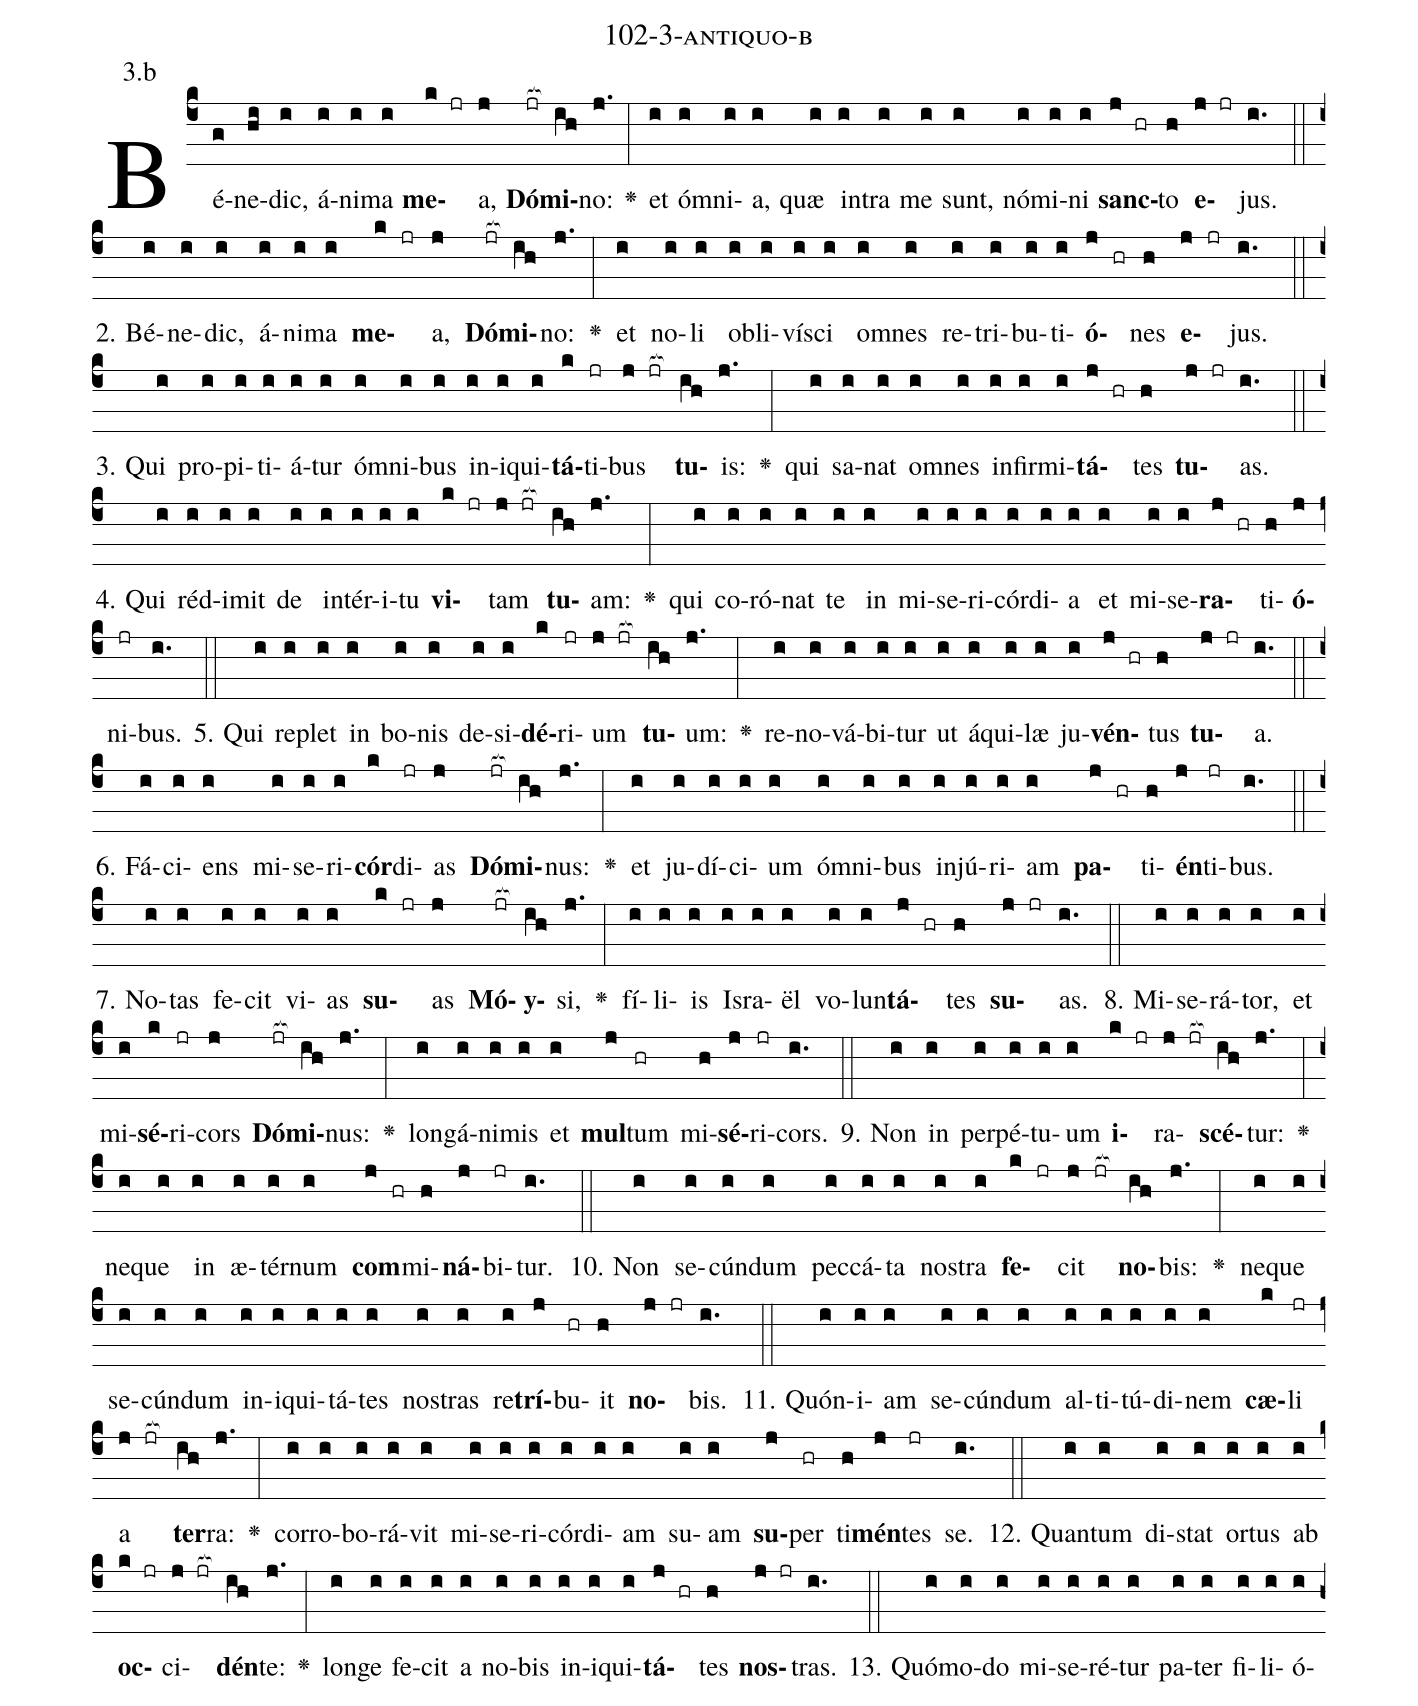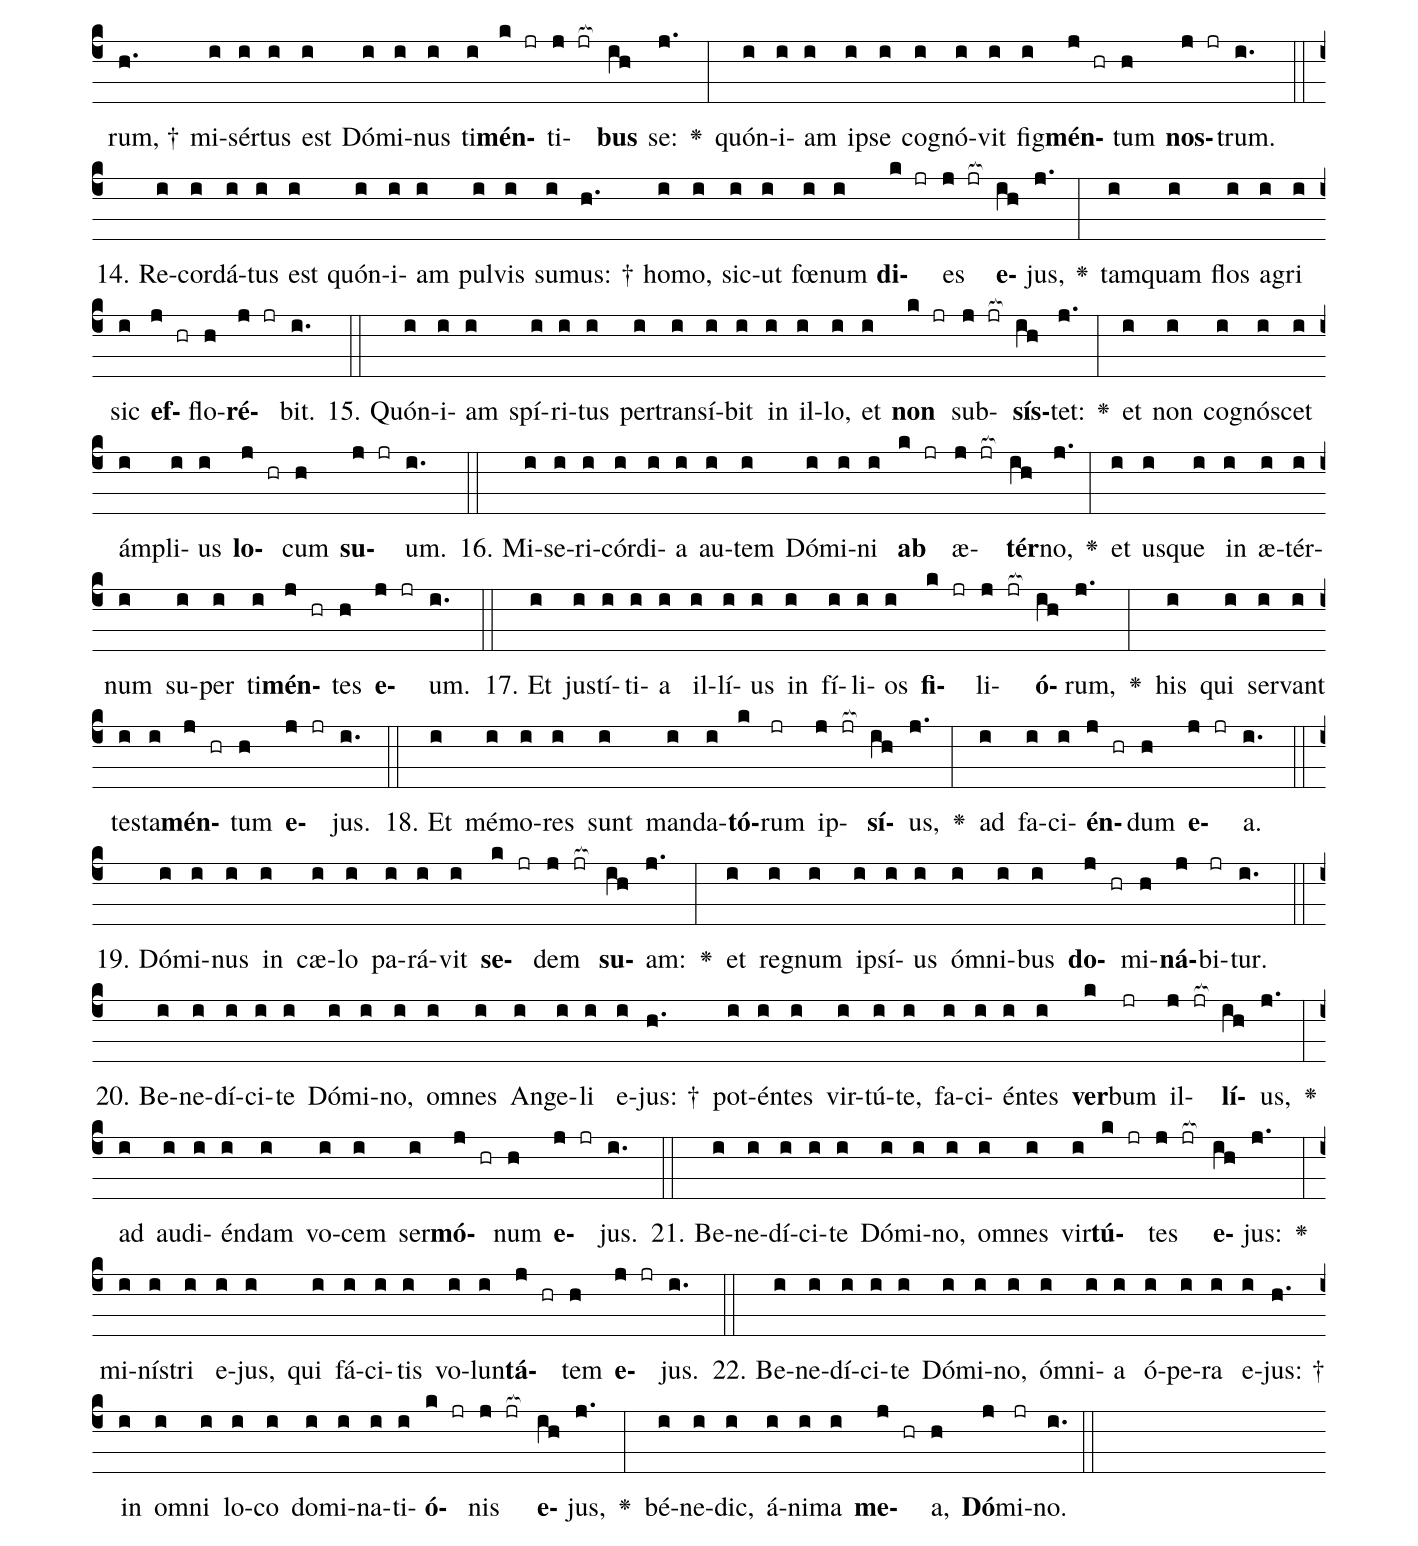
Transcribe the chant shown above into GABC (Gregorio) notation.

name: 102-3-antiquo-b;
annotation: 3.b;
%%
(c4)Bé(g)ne(hi)dic,(i) á(i)ni(i)ma(i) <b>me</b>(k jr)a,(j) <b>Dó</b>(jr[ocb:1{])<b>mi</b>(ih[ocb:0}])no:(j.) <v>\greheightstar</v>(:) et(i) óm(i)ni(i)a,(i) quæ(i) in(i)tra(i) me(i) sunt,(i) nó(i)mi(i)ni(i) <b>sanc</b>(j hr)to(h) <b>e</b>(j jr)jus.(i.) (::)
2. Bé(i)ne(i)dic,(i) á(i)ni(i)ma(i) <b>me</b>(k jr)a,(j) <b>Dó</b>(jr[ocb:1{])<b>mi</b>(ih[ocb:0}])no:(j.) <v>\greheightstar</v>(:) et(i) no(i)li(i) ob(i)li(i)ví(i)sci(i) om(i)nes(i) re(i)tri(i)bu(i)ti(i)<b>ó</b>(j hr)nes(h) <b>e</b>(j jr)jus.(i.) (::)
3. Qui(i) pro(i)pi(i)ti(i)á(i)tur(i) óm(i)ni(i)bus(i) in(i)i(i)qui(i)<b>tá</b>(k)ti(jr)bus(j jr[ocb:1{]) <b>tu</b>(ih[ocb:0}])is:(j.) <v>\greheightstar</v>(:) qui(i) sa(i)nat(i) om(i)nes(i) in(i)fir(i)mi(i)<b>tá</b>(j hr)tes(h) <b>tu</b>(j jr)as.(i.) (::)
4. Qui(i) réd(i)i(i)mit(i) de(i) in(i)tér(i)i(i)tu(i) <b>vi</b>(k jr)tam(j jr[ocb:1{]) <b>tu</b>(ih[ocb:0}])am:(j.) <v>\greheightstar</v>(:) qui(i) co(i)ró(i)nat(i) te(i) in(i) mi(i)se(i)ri(i)cór(i)di(i)a(i) et(i) mi(i)se(i)<b>ra</b>(j hr)ti(h)<b>ó</b>(j)ni(jr)bus.(i.) (::)
5. Qui(i) re(i)plet(i) in(i) bo(i)nis(i) de(i)si(i)<b>dé</b>(k)ri(jr)um(j jr[ocb:1{]) <b>tu</b>(ih[ocb:0}])um:(j.) <v>\greheightstar</v>(:) re(i)no(i)vá(i)bi(i)tur(i) ut(i) á(i)qui(i)læ(i) ju(i)<b>vén</b>(j hr)tus(h) <b>tu</b>(j jr)a.(i.) (::)
6. Fá(i)ci(i)ens(i) mi(i)se(i)ri(i)<b>cór</b>(k)di(jr)as(j) <b>Dó</b>(jr[ocb:1{])<b>mi</b>(ih[ocb:0}])nus:(j.) <v>\greheightstar</v>(:) et(i) ju(i)dí(i)ci(i)um(i) óm(i)ni(i)bus(i) in(i)jú(i)ri(i)am(i) <b>pa</b>(j hr)ti(h)<b>én</b>(j)ti(jr)bus.(i.) (::)
7. No(i)tas(i) fe(i)cit(i) vi(i)as(i) <b>su</b>(k jr)as(j) <b>Mó</b>(jr[ocb:1{])<b>y</b>(ih[ocb:0}])si,(j.) <v>\greheightstar</v>(:) fí(i)li(i)is(i) Is(i)ra(i)ël(i) vo(i)lun(i)<b>tá</b>(j hr)tes(h) <b>su</b>(j jr)as.(i.) (::)
8. Mi(i)se(i)rá(i)tor,(i) et(i) mi(i)<b>sé</b>(k)ri(jr)cors(j) <b>Dó</b>(jr[ocb:1{])<b>mi</b>(ih[ocb:0}])nus:(j.) <v>\greheightstar</v>(:) long(i)á(i)ni(i)mis(i) et(i) <b>mul</b>(j)tum(hr) mi(h)<b>sé</b>(j)ri(jr)cors.(i.) (::)
9. Non(i) in(i) per(i)pé(i)tu(i)um(i) <b>i</b>(k jr)ra(j jr[ocb:1{])<b>scé</b>(ih[ocb:0}])tur:(j.) <v>\greheightstar</v>(:) ne(i)que(i) in(i) æ(i)tér(i)num(i) <b>com</b>(j hr)mi(h)<b>ná</b>(j)bi(jr)tur.(i.) (::)
10. Non(i) se(i)cún(i)dum(i) pec(i)cá(i)ta(i) nos(i)tra(i) <b>fe</b>(k jr)cit(j jr[ocb:1{]) <b>no</b>(ih[ocb:0}])bis:(j.) <v>\greheightstar</v>(:) ne(i)que(i) se(i)cún(i)dum(i) in(i)i(i)qui(i)tá(i)tes(i) nos(i)tras(i) re(i)<b>trí</b>(j)bu(hr)it(h) <b>no</b>(j jr)bis.(i.) (::)
11. Quón(i)i(i)am(i) se(i)cún(i)dum(i) al(i)ti(i)tú(i)di(i)nem(i) <b>cæ</b>(k)li(jr) a(j jr[ocb:1{]) <b>ter</b>(ih[ocb:0}])ra:(j.) <v>\greheightstar</v>(:) cor(i)ro(i)bo(i)rá(i)vit(i) mi(i)se(i)ri(i)cór(i)di(i)am(i) su(i)am(i) <b>su</b>(j)per(hr) ti(h)<b>mén</b>(j)tes(jr) se.(i.) (::)
12. Quan(i)tum(i) di(i)stat(i) or(i)tus(i) ab(i) <b>oc</b>(k jr)ci(j jr[ocb:1{])<b>dén</b>(ih[ocb:0}])te:(j.) <v>\greheightstar</v>(:) lon(i)ge(i) fe(i)cit(i) a(i) no(i)bis(i) in(i)i(i)qui(i)<b>tá</b>(j hr)tes(h) <b>nos</b>(j jr)tras.(i.) (::)
13. Quó(i)mo(i)do(i) mi(i)se(i)ré(i)tur(i) pa(i)ter(i) fi(i)li(i)ó(i)rum, †(h.) mi(i)sér(i)tus(i) est(i) Dó(i)mi(i)nus(i) ti(i)<b>mén</b>(k jr)ti(j jr[ocb:1{])<b>bus</b>(ih[ocb:0}]) se:(j.) <v>\greheightstar</v>(:) quón(i)i(i)am(i) ip(i)se(i) co(i)gnó(i)vit(i) fig(i)<b>mén</b>(j hr)tum(h) <b>nos</b>(j jr)trum.(i.) (::)
14. Re(i)cor(i)dá(i)tus(i) est(i) quón(i)i(i)am(i) pul(i)vis(i) su(i)mus: †(h.) ho(i)mo,(i) sic(i)ut(i) fœ(i)num(i) <b>di</b>(k jr)es(j jr[ocb:1{]) <b>e</b>(ih[ocb:0}])jus,(j.) <v>\greheightstar</v>(:) tam(i)quam(i) flos(i) a(i)gri(i) sic(i) <b>ef</b>(j hr)flo(h)<b>ré</b>(j jr)bit.(i.) (::)
15. Quón(i)i(i)am(i) spí(i)ri(i)tus(i) per(i)trans(i)í(i)bit(i) in(i) il(i)lo,(i) et(i) <b>non</b>(k jr) sub(j jr[ocb:1{])<b>sís</b>(ih[ocb:0}])tet:(j.) <v>\greheightstar</v>(:) et(i) non(i) co(i)gnó(i)scet(i) ám(i)pli(i)us(i) <b>lo</b>(j hr)cum(h) <b>su</b>(j jr)um.(i.) (::)
16. Mi(i)se(i)ri(i)cór(i)di(i)a(i) au(i)tem(i) Dó(i)mi(i)ni(i) <b>ab</b>(k jr) æ(j jr[ocb:1{])<b>tér</b>(ih[ocb:0}])no,(j.) <v>\greheightstar</v>(:) et(i) us(i)que(i) in(i) æ(i)tér(i)num(i) su(i)per(i) ti(i)<b>mén</b>(j hr)tes(h) <b>e</b>(j jr)um.(i.) (::)
17. Et(i) jus(i)tí(i)ti(i)a(i) il(i)lí(i)us(i) in(i) fí(i)li(i)os(i) <b>fi</b>(k jr)li(j jr[ocb:1{])<b>ó</b>(ih[ocb:0}])rum,(j.) <v>\greheightstar</v>(:) his(i) qui(i) ser(i)vant(i) tes(i)ta(i)<b>mén</b>(j hr)tum(h) <b>e</b>(j jr)jus.(i.) (::)
18. Et(i) mé(i)mo(i)res(i) sunt(i) man(i)da(i)<b>tó</b>(k)rum(jr) ip(j jr[ocb:1{])<b>sí</b>(ih[ocb:0}])us,(j.) <v>\greheightstar</v>(:) ad(i) fa(i)ci(i)<b>én</b>(j hr)dum(h) <b>e</b>(j jr)a.(i.) (::)
19. Dó(i)mi(i)nus(i) in(i) cæ(i)lo(i) pa(i)rá(i)vit(i) <b>se</b>(k jr)dem(j jr[ocb:1{]) <b>su</b>(ih[ocb:0}])am:(j.) <v>\greheightstar</v>(:) et(i) re(i)gnum(i) ip(i)sí(i)us(i) óm(i)ni(i)bus(i) <b>do</b>(j hr)mi(h)<b>ná</b>(j)bi(jr)tur.(i.) (::)
20. Be(i)ne(i)dí(i)ci(i)te(i) Dó(i)mi(i)no,(i) om(i)nes(i) An(i)ge(i)li(i) e(i)jus: †(h.) pot(i)én(i)tes(i) vir(i)tú(i)te,(i) fa(i)ci(i)én(i)tes(i) <b>ver</b>(k)bum(jr) il(j jr[ocb:1{])<b>lí</b>(ih[ocb:0}])us,(j.) <v>\greheightstar</v>(:) ad(i) au(i)di(i)én(i)dam(i) vo(i)cem(i) ser(i)<b>mó</b>(j hr)num(h) <b>e</b>(j jr)jus.(i.) (::)
21. Be(i)ne(i)dí(i)ci(i)te(i) Dó(i)mi(i)no,(i) om(i)nes(i) vir(i)<b>tú</b>(k jr)tes(j jr[ocb:1{]) <b>e</b>(ih[ocb:0}])jus:(j.) <v>\greheightstar</v>(:) mi(i)nís(i)tri(i) e(i)jus,(i) qui(i) fá(i)ci(i)tis(i) vo(i)lun(i)<b>tá</b>(j hr)tem(h) <b>e</b>(j jr)jus.(i.) (::)
22. Be(i)ne(i)dí(i)ci(i)te(i) Dó(i)mi(i)no,(i) óm(i)ni(i)a(i) ó(i)pe(i)ra(i) e(i)jus: †(h.) in(i) om(i)ni(i) lo(i)co(i) do(i)mi(i)na(i)ti(i)<b>ó</b>(k jr)nis(j jr[ocb:1{]) <b>e</b>(ih[ocb:0}])jus,(j.) <v>\greheightstar</v>(:) bé(i)ne(i)dic,(i) á(i)ni(i)ma(i) <b>me</b>(j hr)a,(h) <b>Dó</b>(j)mi(jr)no.(i.) (::)
